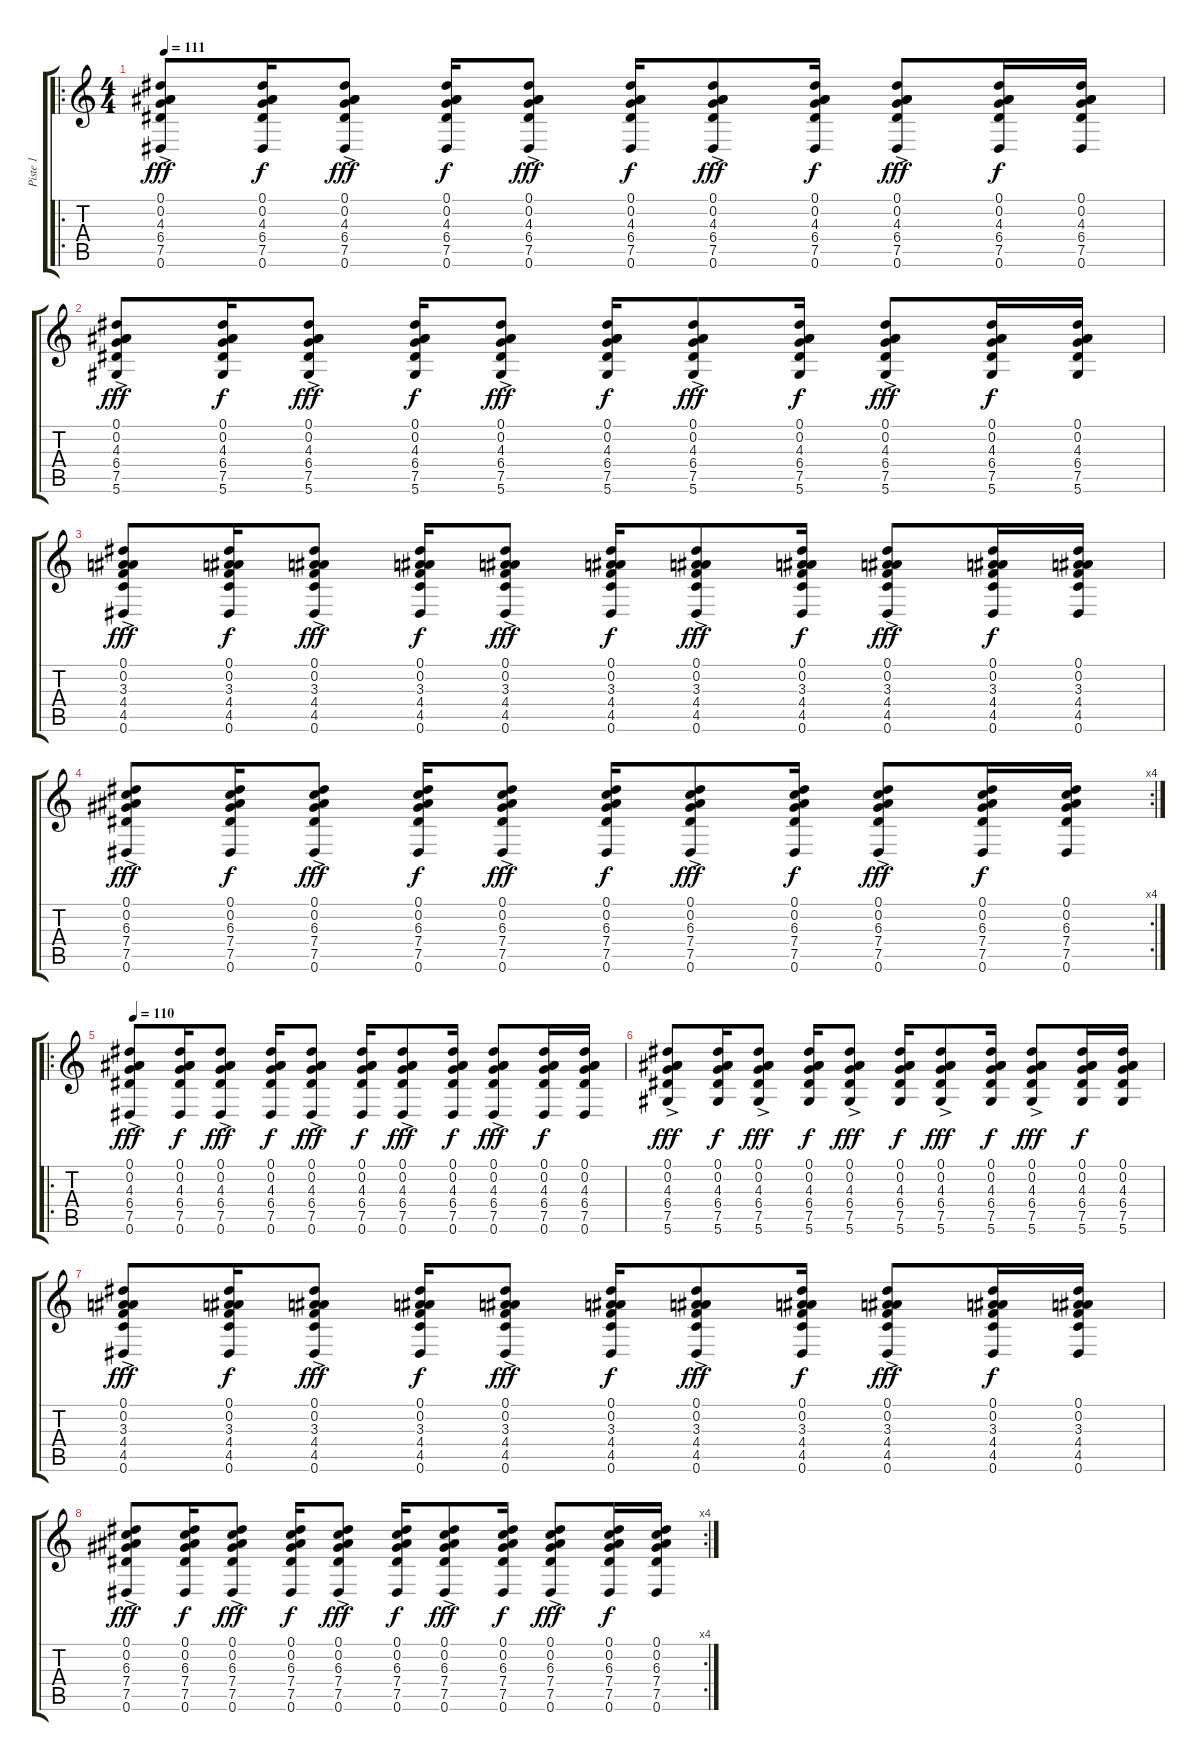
\track ("Piste 1" "Piste 1") {instrument acousticguitarsteel}
\staff {score tabs}
\tuning (Eb4 Bb3 Gb3 Db3 Ab2 Eb2) {hide}
\ro
\ts (4 4)
\tempo 111
\clef g2
\ks c
(0.1{ac} 0.2{ac} 4.3{ac} 6.4{ac} 7.5{ac} 0.6{ac}).8{dy fff} (0.1 0.2 4.3 6.4 7.5 0.6).16{dy f} (0.1{ac} 0.2{ac} 4.3{ac} 6.4{ac} 7.5{ac} 0.6{ac}).8{dy fff} (0.1 0.2 4.3 6.4 7.5 0.6).16{dy f} (0.1{ac} 0.2{ac} 4.3{ac} 6.4{ac} 7.5{ac} 0.6{ac}).8{dy fff} (0.1 0.2 4.3 6.4 7.5 0.6).16{dy f} (0.1{ac} 0.2{ac} 4.3{ac} 6.4{ac} 7.5{ac} 0.6{ac}).8{dy fff} (0.1 0.2 4.3 6.4 7.5 0.6).16{dy f} (0.1{ac} 0.2{ac} 4.3{ac} 6.4{ac} 7.5{ac} 0.6{ac}).8{dy fff} (0.1 0.2 4.3 6.4 7.5 0.6).16{dy f} (0.1 0.2 4.3 6.4 7.5 0.6).16 |
(0.1{ac} 0.2{ac} 4.3{ac} 6.4{ac} 7.5{ac} 5.6{ac}).8{dy fff} (0.1 0.2 4.3 6.4 7.5 5.6).16{dy f} (0.1{ac} 0.2{ac} 4.3{ac} 6.4{ac} 7.5{ac} 5.6{ac}).8{dy fff} (0.1 0.2 4.3 6.4 7.5 5.6).16{dy f} (0.1{ac} 0.2{ac} 4.3{ac} 6.4{ac} 7.5{ac} 5.6{ac}).8{dy fff} (0.1 0.2 4.3 6.4 7.5 5.6).16{dy f} (0.1{ac} 0.2{ac} 4.3{ac} 6.4{ac} 7.5{ac} 5.6{ac}).8{dy fff} (0.1 0.2 4.3 6.4 7.5 5.6).16{dy f} (0.1{ac} 0.2{ac} 4.3{ac} 6.4{ac} 7.5{ac} 5.6{ac}).8{dy fff} (0.1 0.2 4.3 6.4 7.5 5.6).16{dy f} (0.1 0.2 4.3 6.4 7.5 5.6).16 |
(0.1{ac} 0.2{ac} 3.3{ac} 4.4{ac} 4.5{ac} 0.6{ac}).8{dy fff} (0.1 0.2 3.3 4.4 4.5 0.6).16{dy f} (0.1{ac} 0.2{ac} 3.3{ac} 4.4{ac} 4.5{ac} 0.6{ac}).8{dy fff} (0.1 0.2 3.3 4.4 4.5 0.6).16{dy f} (0.1{ac} 0.2{ac} 3.3{ac} 4.4{ac} 4.5{ac} 0.6{ac}).8{dy fff} (0.1 0.2 3.3 4.4 4.5 0.6).16{dy f} (0.1{ac} 0.2{ac} 3.3{ac} 4.4{ac} 4.5{ac} 0.6{ac}).8{dy fff} (0.1 0.2 3.3 4.4 4.5 0.6).16{dy f} (0.1{ac} 0.2{ac} 3.3{ac} 4.4{ac} 4.5{ac} 0.6{ac}).8{dy fff} (0.1 0.2 3.3 4.4 4.5 0.6).16{dy f} (0.1 0.2 3.3 4.4 4.5 0.6).16 |
\rc 4
(0.1{ac} 0.2{ac} 6.3{ac} 7.4{ac} 7.5{ac} 0.6{ac}).8{dy fff} (0.1 0.2 6.3 7.4 7.5 0.6).16{dy f} (0.1{ac} 0.2{ac} 6.3{ac} 7.4{ac} 7.5{ac} 0.6{ac}).8{dy fff} (0.1 0.2 6.3 7.4 7.5 0.6).16{dy f} (0.1{ac} 0.2{ac} 6.3{ac} 7.4{ac} 7.5{ac} 0.6{ac}).8{dy fff} (0.1 0.2 6.3 7.4 7.5 0.6).16{dy f} (0.1{ac} 0.2{ac} 6.3{ac} 7.4{ac} 7.5{ac} 0.6{ac}).8{dy fff} (0.1 0.2 6.3 7.4 7.5 0.6).16{dy f} (0.1{ac} 0.2{ac} 6.3{ac} 7.4{ac} 7.5{ac} 0.6{ac}).8{dy fff} (0.1 0.2 6.3 7.4 7.5 0.6).16{dy f} (0.1 0.2 6.3 7.4 7.5 0.6).16 |
\ro
\tempo 110
(0.1{ac} 0.2{ac} 4.3{ac} 6.4{ac} 7.5{ac} 0.6{ac}).8{dy fff volume 8} (0.1 0.2 4.3 6.4 7.5 0.6).16{dy f} (0.1{ac} 0.2{ac} 4.3{ac} 6.4{ac} 7.5{ac} 0.6{ac}).8{dy fff} (0.1 0.2 4.3 6.4 7.5 0.6).16{dy f} (0.1{ac} 0.2{ac} 4.3{ac} 6.4{ac} 7.5{ac} 0.6{ac}).8{dy fff} (0.1 0.2 4.3 6.4 7.5 0.6).16{dy f} (0.1{ac} 0.2{ac} 4.3{ac} 6.4{ac} 7.5{ac} 0.6{ac}).8{dy fff} (0.1 0.2 4.3 6.4 7.5 0.6).16{dy f} (0.1{ac} 0.2{ac} 4.3{ac} 6.4{ac} 7.5{ac} 0.6{ac}).8{dy fff} (0.1 0.2 4.3 6.4 7.5 0.6).16{dy f} (0.1 0.2 4.3 6.4 7.5 0.6).16 |
(0.1{ac} 0.2{ac} 4.3{ac} 6.4{ac} 7.5{ac} 5.6{ac}).8{dy fff} (0.1 0.2 4.3 6.4 7.5 5.6).16{dy f} (0.1{ac} 0.2{ac} 4.3{ac} 6.4{ac} 7.5{ac} 5.6{ac}).8{dy fff} (0.1 0.2 4.3 6.4 7.5 5.6).16{dy f} (0.1{ac} 0.2{ac} 4.3{ac} 6.4{ac} 7.5{ac} 5.6{ac}).8{dy fff} (0.1 0.2 4.3 6.4 7.5 5.6).16{dy f} (0.1{ac} 0.2{ac} 4.3{ac} 6.4{ac} 7.5{ac} 5.6{ac}).8{dy fff} (0.1 0.2 4.3 6.4 7.5 5.6).16{dy f} (0.1{ac} 0.2{ac} 4.3{ac} 6.4{ac} 7.5{ac} 5.6{ac}).8{dy fff} (0.1 0.2 4.3 6.4 7.5 5.6).16{dy f} (0.1 0.2 4.3 6.4 7.5 5.6).16 |
(0.1{ac} 0.2{ac} 3.3{ac} 4.4{ac} 4.5{ac} 0.6{ac}).8{dy fff} (0.1 0.2 3.3 4.4 4.5 0.6).16{dy f} (0.1{ac} 0.2{ac} 3.3{ac} 4.4{ac} 4.5{ac} 0.6{ac}).8{dy fff} (0.1 0.2 3.3 4.4 4.5 0.6).16{dy f} (0.1{ac} 0.2{ac} 3.3{ac} 4.4{ac} 4.5{ac} 0.6{ac}).8{dy fff} (0.1 0.2 3.3 4.4 4.5 0.6).16{dy f} (0.1{ac} 0.2{ac} 3.3{ac} 4.4{ac} 4.5{ac} 0.6{ac}).8{dy fff} (0.1 0.2 3.3 4.4 4.5 0.6).16{dy f} (0.1{ac} 0.2{ac} 3.3{ac} 4.4{ac} 4.5{ac} 0.6{ac}).8{dy fff} (0.1 0.2 3.3 4.4 4.5 0.6).16{dy f} (0.1 0.2 3.3 4.4 4.5 0.6).16 |
\rc 4
(0.1{ac} 0.2{ac} 6.3{ac} 7.4{ac} 7.5{ac} 0.6{ac}).8{dy fff} (0.1 0.2 6.3 7.4 7.5 0.6).16{dy f} (0.1{ac} 0.2{ac} 6.3{ac} 7.4{ac} 7.5{ac} 0.6{ac}).8{dy fff} (0.1 0.2 6.3 7.4 7.5 0.6).16{dy f} (0.1{ac} 0.2{ac} 6.3{ac} 7.4{ac} 7.5{ac} 0.6{ac}).8{dy fff} (0.1 0.2 6.3 7.4 7.5 0.6).16{dy f} (0.1{ac} 0.2{ac} 6.3{ac} 7.4{ac} 7.5{ac} 0.6{ac}).8{dy fff} (0.1 0.2 6.3 7.4 7.5 0.6).16{dy f} (0.1{ac} 0.2{ac} 6.3{ac} 7.4{ac} 7.5{ac} 0.6{ac}).8{dy fff} (0.1 0.2 6.3 7.4 7.5 0.6).16{dy f} (0.1 0.2 6.3 7.4 7.5 0.6).16
